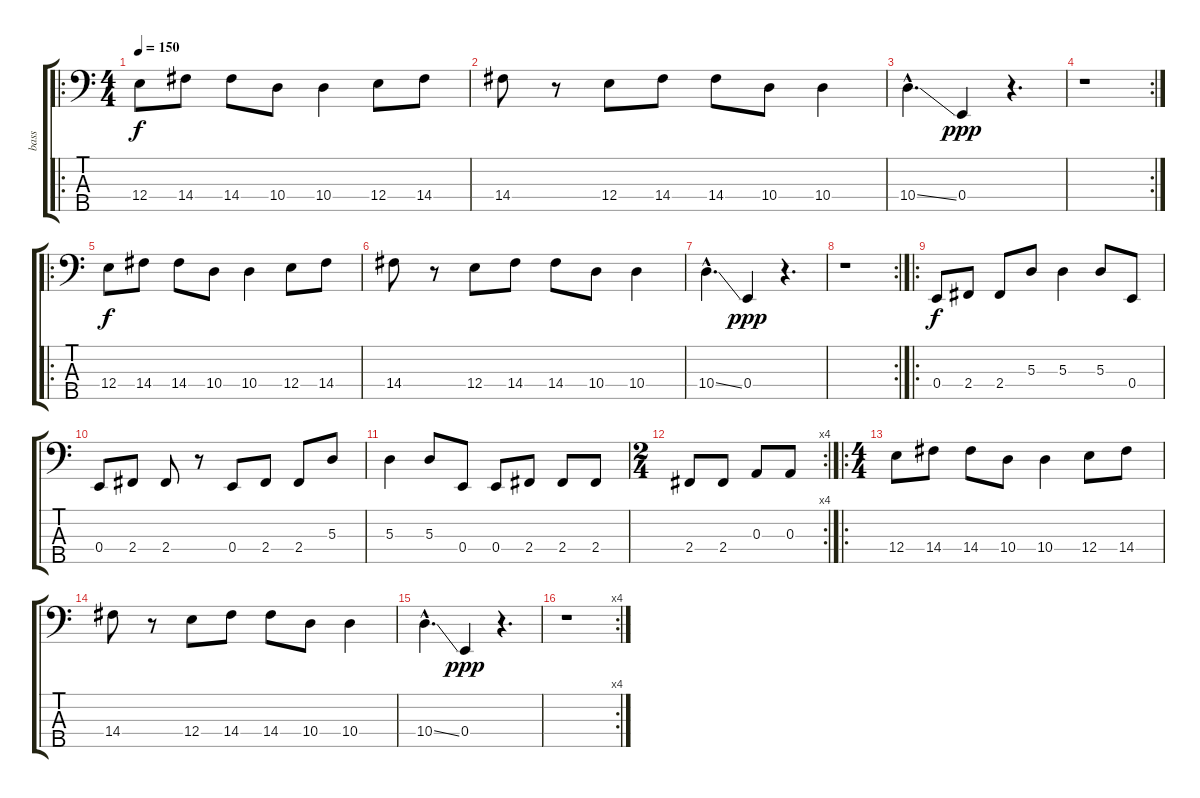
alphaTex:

\track ("bass" "bass") {instrument fretlessbass}
\staff {score tabs}
\tuning (G2 D2 A1 E1 B0) {hide}
\ro
\ts (4 4)
\tempo 150
\clef f4
\ks c
12.4.8{dy f instrument fretlessbass} 14.4.8 14.4.8 10.4.8 10.4.4 12.4.8 14.4.8 |
14.4.8 r.8 12.4.8 14.4.8 14.4.8 10.4.8 10.4.4 |
10.4{ss hac}.4{d} 0.4.4{dy ppp} r.4{d} |
\rc 2
r.1 |
\ro
12.4.8{dy f} 14.4.8 14.4.8 10.4.8 10.4.4 12.4.8 14.4.8 |
14.4.8 r.8 12.4.8 14.4.8 14.4.8 10.4.8 10.4.4 |
10.4{ss hac}.4{d} 0.4.4{dy ppp} r.4{d} |
\rc 2
r.1 |
\ro
0.4.8{dy f instrument electricbassfinger} 2.4.8 2.4.8 5.3.8 5.3.4 5.3.8 0.4.8 |
0.4.8 2.4.8 2.4.8 r.8 0.4.8 2.4.8 2.4.8 5.3.8 |
5.3.4 5.3.8 0.4.8 0.4.8 2.4.8 2.4.8 2.4.8 |
\rc 4
\ts (2 4)
2.4.8 2.4.8 0.3.8 0.3.8 |
\ro
\ts (4 4)
12.4.8{instrument fretlessbass} 14.4.8 14.4.8 10.4.8 10.4.4 12.4.8 14.4.8 |
14.4.8 r.8 12.4.8 14.4.8 14.4.8 10.4.8 10.4.4 |
10.4{ss hac}.4{d} 0.4.4{dy ppp} r.4{d} |
\rc 4
r.1
